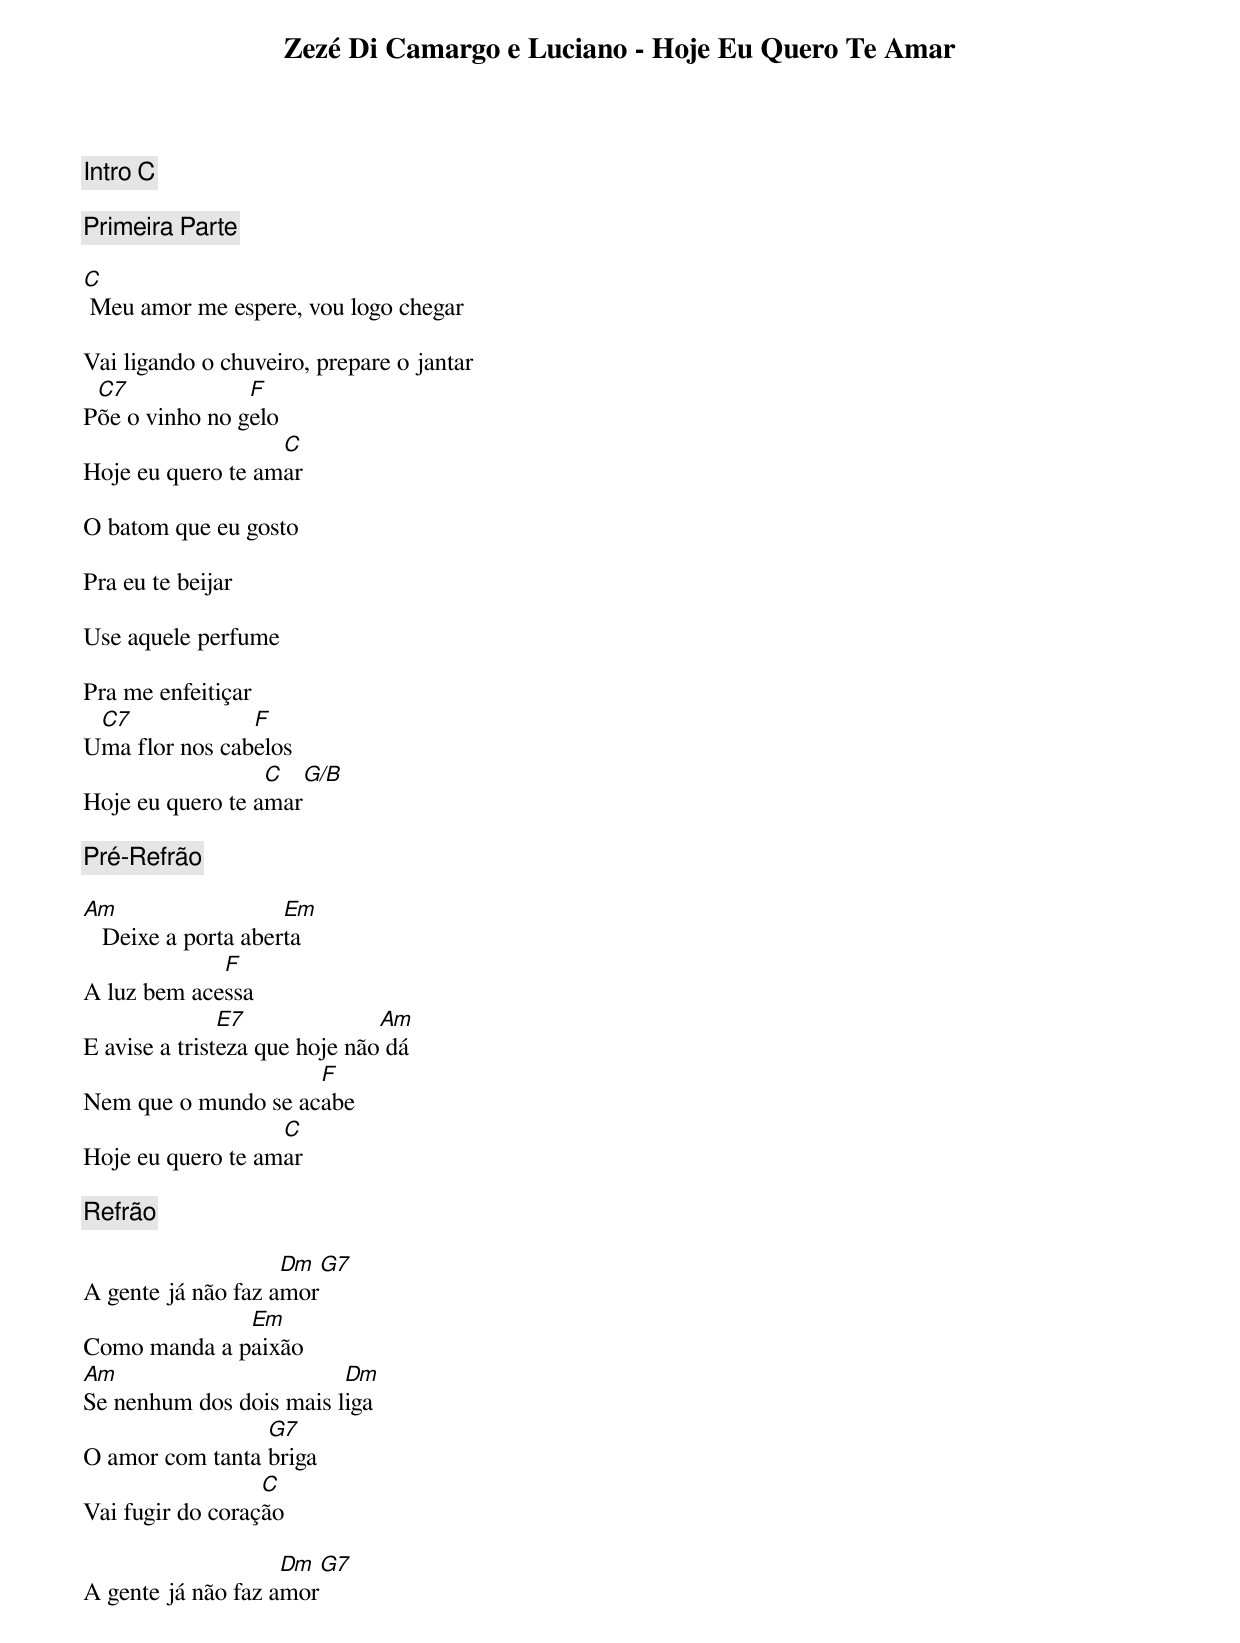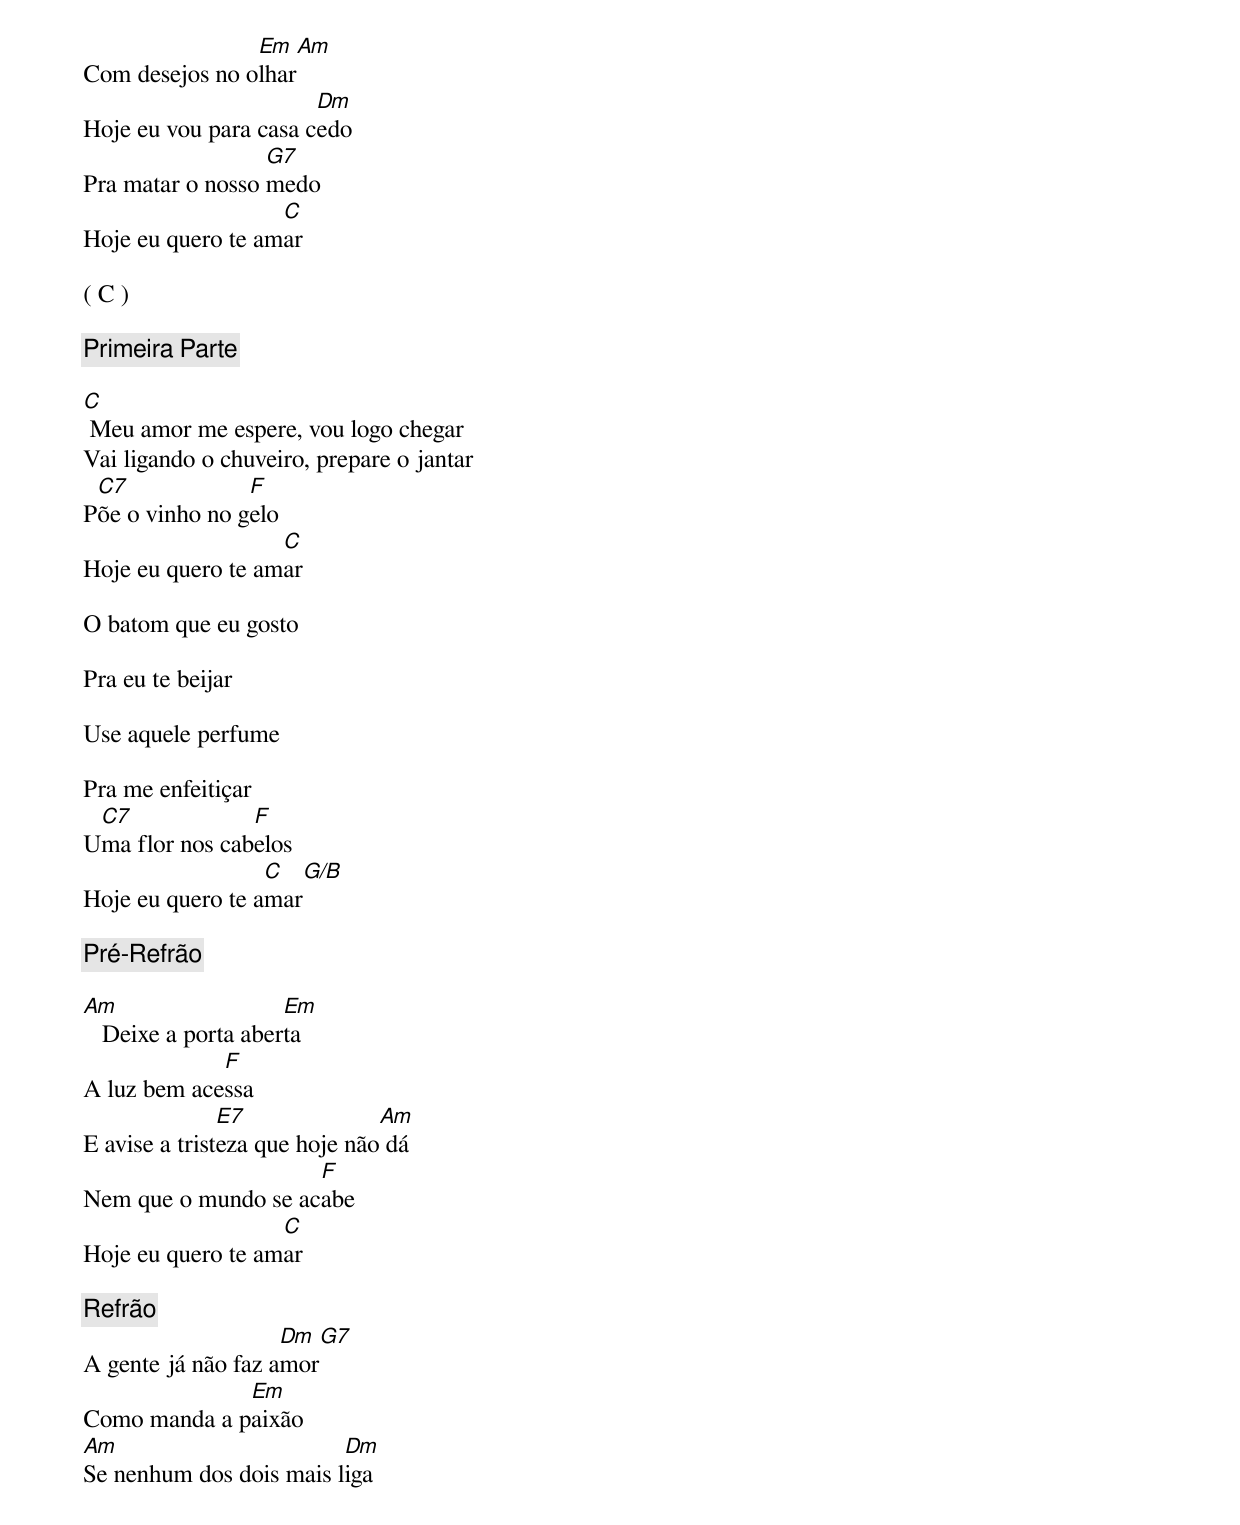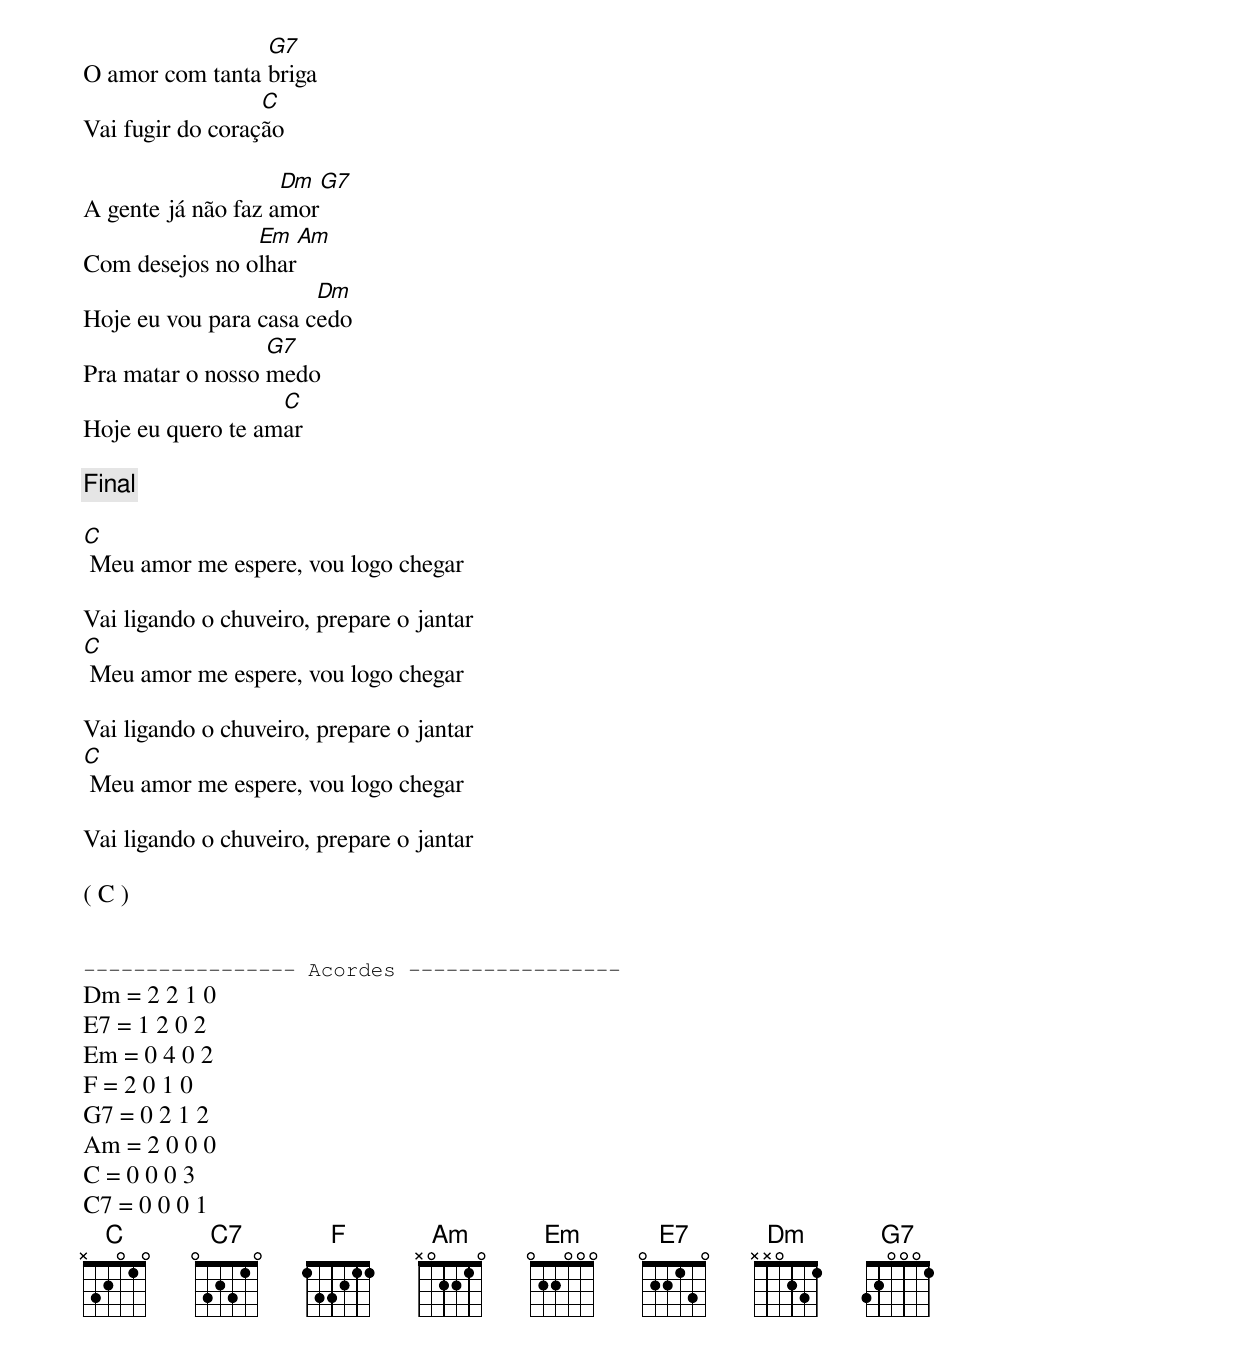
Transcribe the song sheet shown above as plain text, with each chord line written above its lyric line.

Zezé Di Camargo e Luciano - Hoje Eu Quero Te Amar

[Intro] C

[Primeira Parte]

C
 Meu amor me espere, vou logo chegar

Vai ligando o chuveiro, prepare o jantar
 C7             F
Põe o vinho no gelo
                   C
Hoje eu quero te amar

O batom que eu gosto

Pra eu te beijar

Use aquele perfume

Pra me enfeitiçar
 C7             F
Uma flor nos cabelos
                  C   G/B
Hoje eu quero te amar

[Pré-Refrão]

Am                   Em
   Deixe a porta aberta
             F
A luz bem acessa
               E7              Am
E avise a tristeza que hoje não dá
                     F
Nem que o mundo se acabe
                   C
Hoje eu quero te amar

[Refrão]

                    Dm  G7
A gente já não faz amor
              Em
Como manda a paixão
Am                       Dm
Se nenhum dos dois mais liga
                 G7
O amor com tanta briga
                  C
Vai fugir do coração

                    Dm  G7
A gente já não faz amor
                Em   Am
Com desejos no olhar
                       Dm
Hoje eu vou para casa cedo
                  G7
Pra matar o nosso medo
                   C
Hoje eu quero te amar

( C )

[Primeira Parte]

C
 Meu amor me espere, vou logo chegar
Vai ligando o chuveiro, prepare o jantar
 C7             F
Põe o vinho no gelo
                   C
Hoje eu quero te amar

O batom que eu gosto

Pra eu te beijar

Use aquele perfume

Pra me enfeitiçar
 C7             F
Uma flor nos cabelos
                  C   G/B
Hoje eu quero te amar

[Pré-Refrão]

Am                   Em
   Deixe a porta aberta
             F
A luz bem acessa
               E7              Am
E avise a tristeza que hoje não dá
                     F
Nem que o mundo se acabe
                   C
Hoje eu quero te amar

[Refrão]
                    Dm  G7
A gente já não faz amor
              Em
Como manda a paixão
Am                       Dm
Se nenhum dos dois mais liga
                 G7
O amor com tanta briga
                  C
Vai fugir do coração

                    Dm  G7
A gente já não faz amor
                Em   Am
Com desejos no olhar
                       Dm
Hoje eu vou para casa cedo
                  G7
Pra matar o nosso medo
                   C
Hoje eu quero te amar

[Final]

C
 Meu amor me espere, vou logo chegar

Vai ligando o chuveiro, prepare o jantar
C
 Meu amor me espere, vou logo chegar

Vai ligando o chuveiro, prepare o jantar
C
 Meu amor me espere, vou logo chegar

Vai ligando o chuveiro, prepare o jantar

( C )


----------------- Acordes -----------------
Dm = 2 2 1 0
E7 = 1 2 0 2
Em = 0 4 0 2
F = 2 0 1 0
G7 = 0 2 1 2
Am = 2 0 0 0
C = 0 0 0 3
C7 = 0 0 0 1
